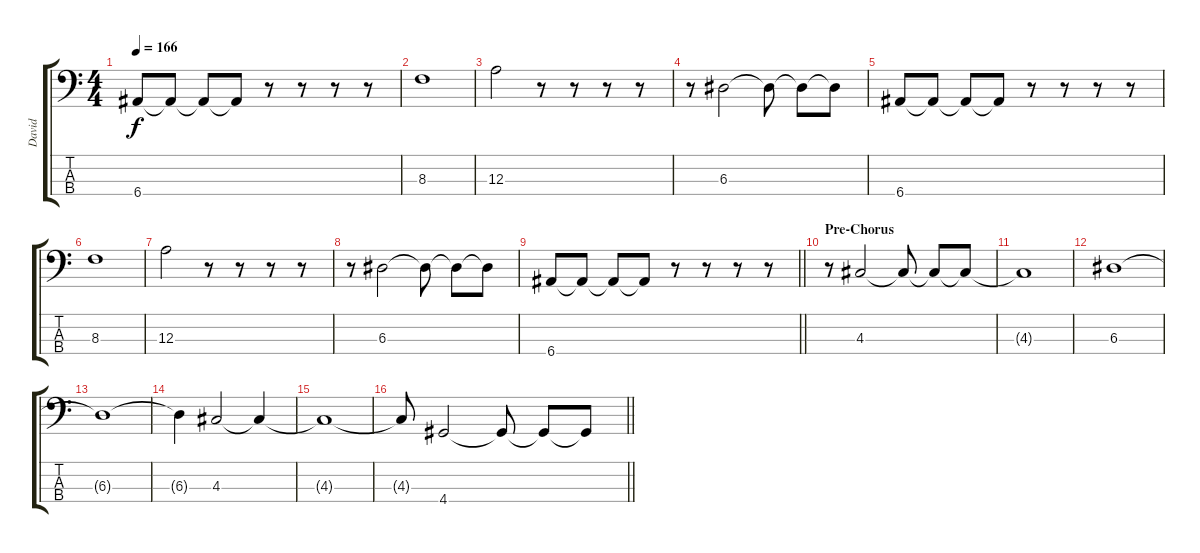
\track ("David" "David") {instrument electricbasspick}
\staff {score tabs}
\tuning (G2 D2 A1 E1) {hide}
\ts (4 4)
\tempo 166
\clef f4
\ks c
6.4.8{dy f} 6.4{t}.8 6.4{t}.8 6.4{t}.8 r.8 r.8 r.8 r.8 |
8.3.1 |
12.3.2 r.8 r.8 r.8 r.8 |
r.8 6.3.2 6.3{t}.8 6.3{t}.8 6.3{t}.8 |
6.4.8 6.4{t}.8 6.4{t}.8 6.4{t}.8 r.8 r.8 r.8 r.8 |
8.3.1 |
12.3.2 r.8 r.8 r.8 r.8 |
r.8 6.3.2 6.3{t}.8 6.3{t}.8 6.3{t}.8 |
\barLineRight lightlight
6.4.8 6.4{t}.8 6.4{t}.8 6.4{t}.8 r.8 r.8 r.8 r.8 |
\section ("" "Pre-Chorus")
r.8 4.3.2 4.3{t}.8 4.3{t}.8 4.3{t}.8 |
4.3{t}.1 |
6.3.1 |
6.3{t}.1 |
6.3{t}.4 4.3.2 4.3{t}.4 |
4.3{t}.1 |
\barLineRight lightlight
4.3{t}.8 4.4.2 4.4{t}.8 4.4{t}.8 4.4{t}.8
